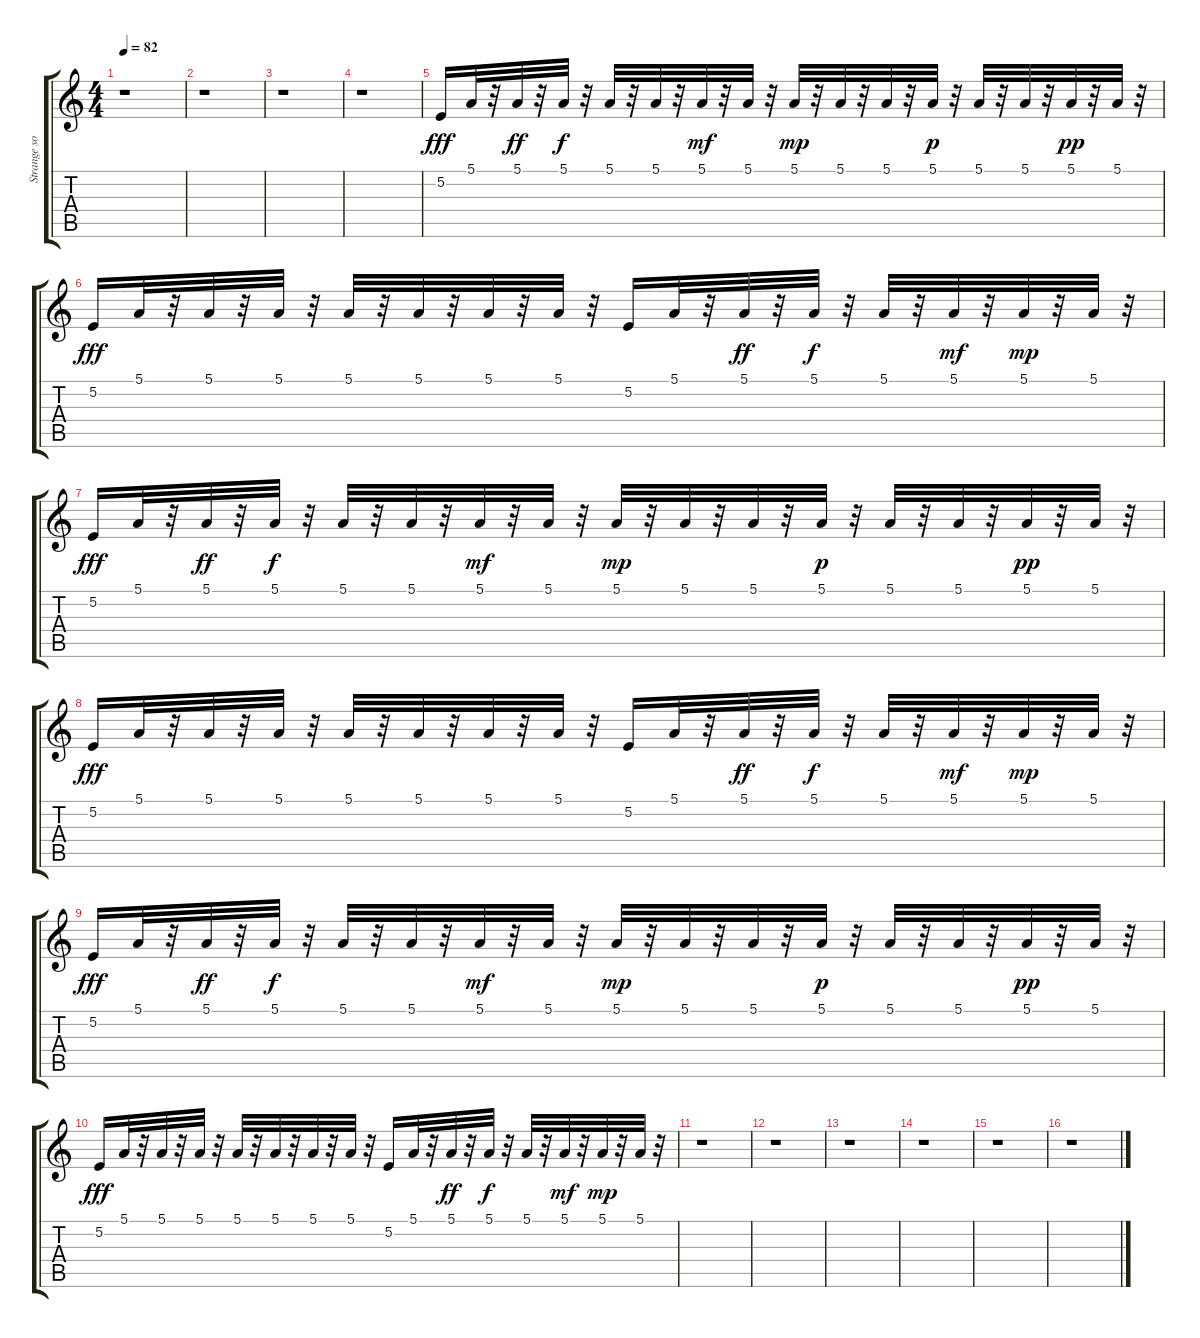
\track ("Strange sound" "Strange so") {instrument koto}
\staff {score tabs}
\tuning (E4 B3 G3 D3 A2 E2) {hide}
\ts (4 4)
\tempo 82
\clef g2
\ks c
r.1{dy fff instrument koto} |
r.1 |
r.1 |
r.1 |
5.2.16 5.1.32 r.32 5.1.32{dy ff} r.32 5.1.32{dy f} r.32 5.1.32 r.32 5.1.32 r.32 5.1.32{dy mf} r.32 5.1.32 r.32 5.1.32{dy mp} r.32 5.1.32 r.32 5.1.32 r.32 5.1.32{dy p} r.32 5.1.32 r.32 5.1.32 r.32 5.1.32{dy pp} r.32 5.1.32 r.32 |
5.2.16{dy fff} 5.1.32 r.32 5.1.32 r.32 5.1.32 r.32 5.1.32 r.32 5.1.32 r.32 5.1.32 r.32 5.1.32 r.32 5.2.16 5.1.32 r.32 5.1.32{dy ff} r.32 5.1.32{dy f} r.32 5.1.32 r.32 5.1.32{dy mf} r.32 5.1.32{dy mp} r.32 5.1.32 r.32 |
5.2.16{dy fff} 5.1.32 r.32 5.1.32{dy ff} r.32 5.1.32{dy f} r.32 5.1.32 r.32 5.1.32 r.32 5.1.32{dy mf} r.32 5.1.32 r.32 5.1.32{dy mp} r.32 5.1.32 r.32 5.1.32 r.32 5.1.32{dy p} r.32 5.1.32 r.32 5.1.32 r.32 5.1.32{dy pp} r.32 5.1.32 r.32 |
5.2.16{dy fff} 5.1.32 r.32 5.1.32 r.32 5.1.32 r.32 5.1.32 r.32 5.1.32 r.32 5.1.32 r.32 5.1.32 r.32 5.2.16 5.1.32 r.32 5.1.32{dy ff} r.32 5.1.32{dy f} r.32 5.1.32 r.32 5.1.32{dy mf} r.32 5.1.32{dy mp} r.32 5.1.32 r.32 |
5.2.16{dy fff} 5.1.32 r.32 5.1.32{dy ff} r.32 5.1.32{dy f} r.32 5.1.32 r.32 5.1.32 r.32 5.1.32{dy mf} r.32 5.1.32 r.32 5.1.32{dy mp} r.32 5.1.32 r.32 5.1.32 r.32 5.1.32{dy p} r.32 5.1.32 r.32 5.1.32 r.32 5.1.32{dy pp} r.32 5.1.32 r.32 |
5.2.16{dy fff} 5.1.32 r.32 5.1.32 r.32 5.1.32 r.32 5.1.32 r.32 5.1.32 r.32 5.1.32 r.32 5.1.32 r.32 5.2.16 5.1.32 r.32 5.1.32{dy ff} r.32 5.1.32{dy f} r.32 5.1.32 r.32 5.1.32{dy mf} r.32 5.1.32{dy mp} r.32 5.1.32 r.32 |
r.1 |
r.1 |
r.1 |
r.1 |
r.1 |
r.1
